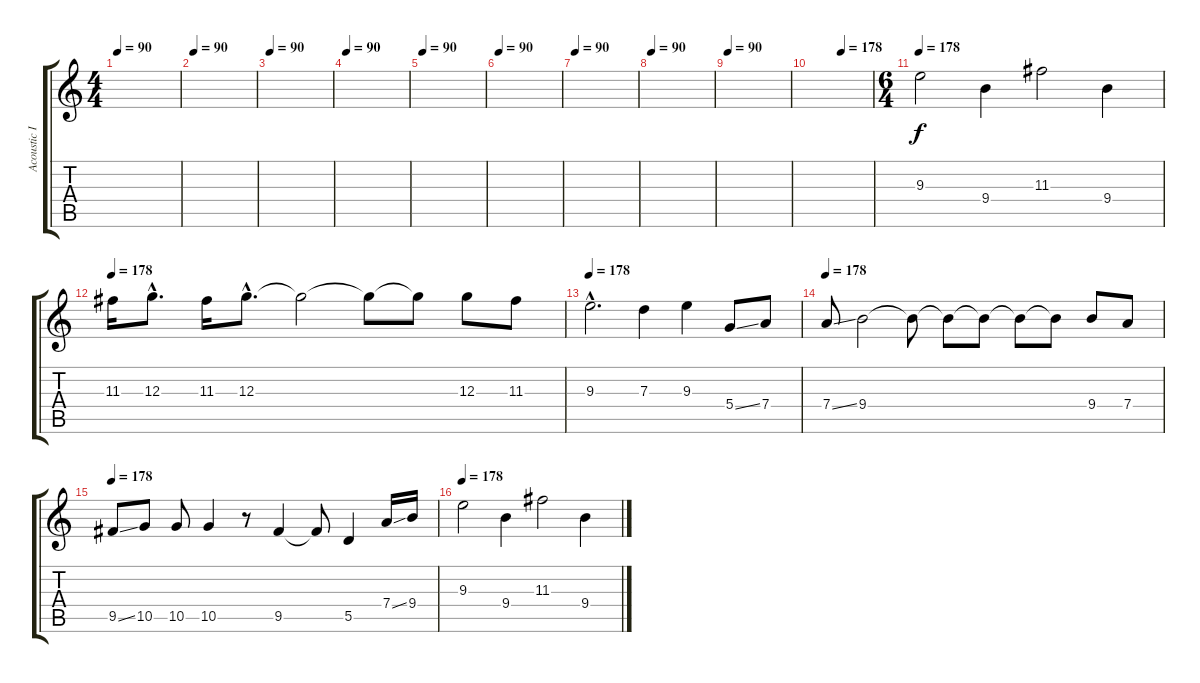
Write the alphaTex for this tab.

\track ("Acoustic II" "Acoustic I") {instrument acousticguitarsteel}
\staff {score tabs}
\tuning (E4 B3 G3 D3 A2 E2) {hide}
\ts (4 4)
\tempo 90
\clef g2
\ks c
|
\tempo 90
|
\tempo 90
|
\tempo 90
|
\tempo 90
|
\tempo 90
|
\tempo 90
|
\tempo 90
|
\tempo 90
|
\tempo (178 0.5)
|
\ts (6 4)
\tempo 178
9.3.2 9.4.4 11.3.2 9.4.4 |
\tempo 178
11.3.16 12.3{hac}.8{d} 11.3.16 12.3{hac}.8{d} 12.3{t}.2 12.3{t}.8 12.3{t}.8 12.3.8 11.3.8 |
\tempo 178
9.3{hac}.2{d} 7.3.4 9.3.4 5.4{ss}.8 7.4.8 |
\tempo 178
7.4{ss}.8 9.4.2 9.4{t}.8 9.4{t}.8 9.4{t}.8 9.4{t}.8 9.4{t}.8 9.4.8 7.4.8 |
\tempo 178
9.5{ss}.8 10.5.8 10.5.8 10.5.4 r.8 9.5.4 9.5{t}.8 5.5.4 7.4{ss}.16 9.4.16 |
\tempo 178
9.3.2 9.4.4 11.3.2 9.4.4
